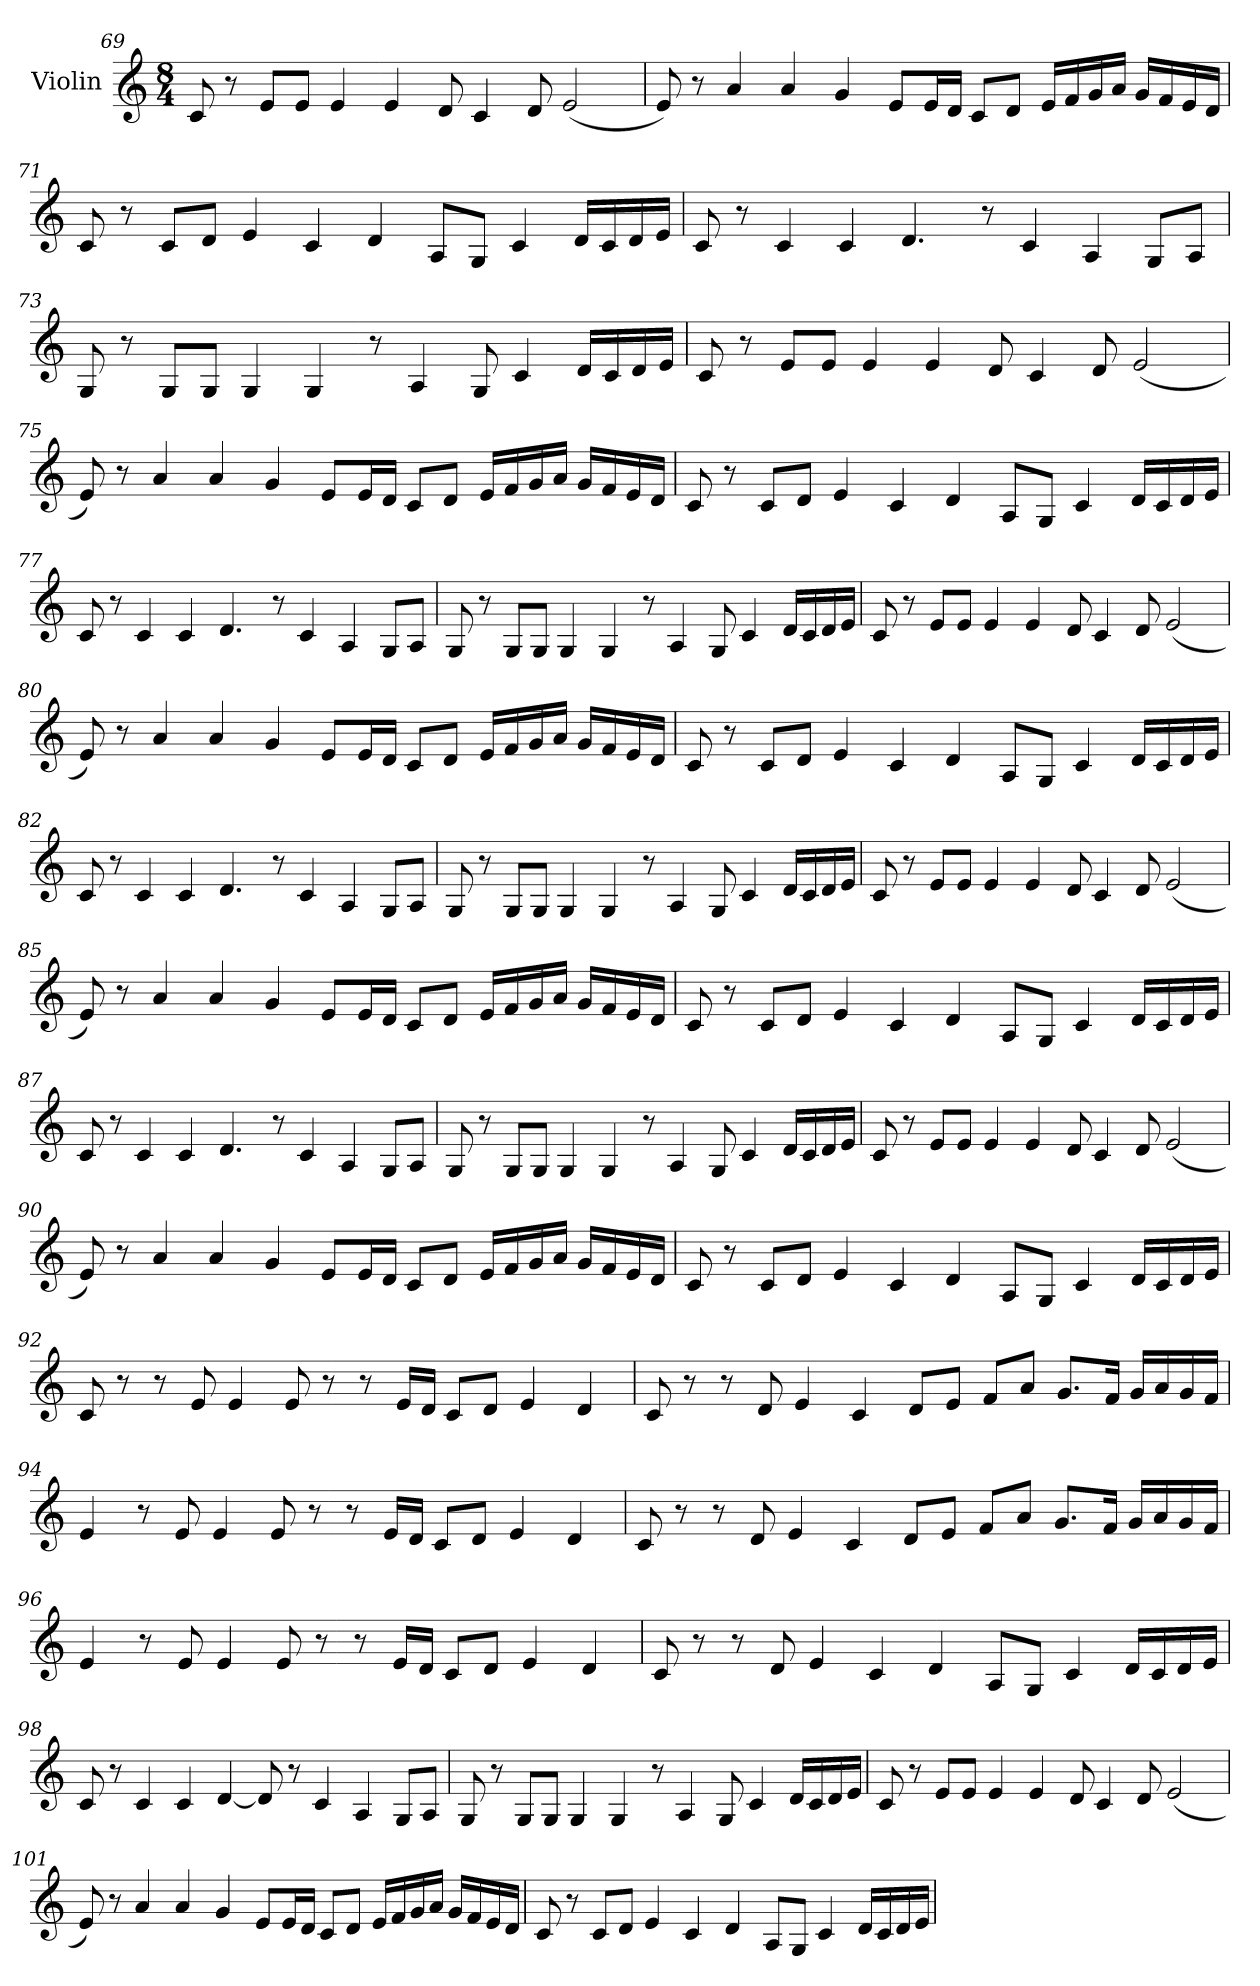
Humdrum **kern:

**kern
*part1
*staff1
*I"Violin
*clefG2
*k[]
*C:
*M8/4
=69
8c/
8r
8e/L
8e/J
4e/
4e/
8d/
4c/
8d/
(2e/
!!LO:LB:g=z
=70
8e/)
8r
4a/
4a/
4g/
8e/L
16e/L
16d/JJ
8c/L
8d/J
16e/LL
16f/
16g/
16a/JJ
16g/LL
16f/
16e/
16d/JJ
=71
8c/
8r
8c/L
8d/J
4e/
4c/
4d/
8A/L
8G/J
4c/
16d/LL
16c/
16d/
16e/JJ
!!LO:LB:g=z
=72
8c/
8r
4c/
4c/
4.d/
8r
4c/
4A/
8G/L
8A/J
=73
8G/
8r
8G/L
8G/J
4G/
4G/
8r
4A/
8G/
4c/
16d/LL
16c/
16d/
16e/JJ
!!LO:LB:g=z
=74
8c/
8r
8e/L
8e/J
4e/
4e/
8d/
4c/
8d/
(2e/
=75
8e/)
8r
4a/
4a/
4g/
8e/L
16e/L
16d/JJ
8c/L
8d/J
16e/LL
16f/
16g/
16a/JJ
16g/LL
16f/
16e/
16d/JJ
!!LO:LB:g=z
=76
8c/
8r
8c/L
8d/J
4e/
4c/
4d/
8A/L
8G/J
4c/
16d/LL
16c/
16d/
16e/JJ
=77
8c/
8r
4c/
4c/
4.d/
8r
4c/
4A/
8G/L
8A/J
!!LO:PB:g=z
=78
8G/
8r
8G/L
8G/J
4G/
4G/
8r
4A/
8G/
4c/
16d/LL
16c/
16d/
16e/JJ
=79
8c/
8r
8e/L
8e/J
4e/
4e/
8d/
4c/
8d/
(2e/
!!LO:LB:g=z
=80
8e/)
8r
4a/
4a/
4g/
8e/L
16e/L
16d/JJ
8c/L
8d/J
16e/LL
16f/
16g/
16a/JJ
16g/LL
16f/
16e/
16d/JJ
=81
8c/
8r
8c/L
8d/J
4e/
4c/
4d/
8A/L
8G/J
4c/
16d/LL
16c/
16d/
16e/JJ
!!LO:LB:g=z
=82
8c/
8r
4c/
4c/
4.d/
8r
4c/
4A/
8G/L
8A/J
=83
8G/
8r
8G/L
8G/J
4G/
4G/
8r
4A/
8G/
4c/
16d/LL
16c/
16d/
16e/JJ
!!LO:LB:g=z
=84
8c/
8r
8e/L
8e/J
4e/
4e/
8d/
4c/
8d/
(2e/
=85
8e/)
8r
4a/
4a/
4g/
8e/L
16e/L
16d/JJ
8c/L
8d/J
16e/LL
16f/
16g/
16a/JJ
16g/LL
16f/
16e/
16d/JJ
!!LO:LB:g=z
=86
8c/
8r
8c/L
8d/J
4e/
4c/
4d/
8A/L
8G/J
4c/
16d/LL
16c/
16d/
16e/JJ
=87
8c/
8r
4c/
4c/
4.d/
8r
4c/
4A/
8G/L
8A/J
!!LO:LB:g=z
=88
8G/
8r
8G/L
8G/J
4G/
4G/
8r
4A/
8G/
4c/
16d/LL
16c/
16d/
16e/JJ
=89
8c/
8r
8e/L
8e/J
4e/
4e/
8d/
4c/
8d/
(2e/
!!LO:LB:g=z
=90
8e/)
8r
4a/
4a/
4g/
8e/L
16e/L
16d/JJ
8c/L
8d/J
16e/LL
16f/
16g/
16a/JJ
16g/LL
16f/
16e/
16d/JJ
=91
8c/
8r
8c/L
8d/J
4e/
4c/
4d/
8A/L
8G/J
4c/
16d/LL
16c/
16d/
16e/JJ
!!LO:LB:g=z
=92
8c/
8r
8r
8e/
4e/
8e/
8r
8r
16e/LL
16d/JJ
8c/L
8d/J
4e/
4d/
=93
8c/
8r
8r
8d/
4e/
4c/
8d/L
8e/J
8f/L
8a/J
8.g/L
16f/Jk
16g/LL
16a/
16g/
16f/JJ
!!LO:PB:g=z
=94
4e/
8r
8e/
4e/
8e/
8r
8r
16e/LL
16d/JJ
8c/L
8d/J
4e/
4d/
=95
8c/
8r
8r
8d/
4e/
4c/
8d/L
8e/J
8f/L
8a/J
8.g/L
16f/Jk
16g/LL
16a/
16g/
16f/JJ
!!LO:LB:g=z
=96
4e/
8r
8e/
4e/
8e/
8r
8r
16e/LL
16d/JJ
8c/L
8d/J
4e/
4d/
=97
8c/
8r
8r
8d/
4e/
4c/
4d/
8A/L
8G/J
4c/
16d/LL
16c/
16d/
16e/JJ
!!LO:LB:g=z
=98
8c/
8r
4c/
4c/
[4d/
8d/]
8r
4c/
4A/
8G/L
8A/J
=99
8G/
8r
8G/L
8G/J
4G/
4G/
8r
4A/
8G/
4c/
16d/LL
16c/
16d/
16e/JJ
!!LO:LB:g=z
=100
8c/
8r
8e/L
8e/J
4e/
4e/
8d/
4c/
8d/
(2e/
=101
8e/)
8r
4a/
4a/
4g/
8e/L
16e/L
16d/JJ
8c/L
8d/J
16e/LL
16f/
16g/
16a/JJ
16g/LL
16f/
16e/
16d/JJ
!!LO:LB:g=z
=102
8c/
8r
8c/L
8d/J
4e/
4c/
4d/
8A/L
8G/J
4c/
16d/LL
16c/
16d/
16e/JJ
=
*-
